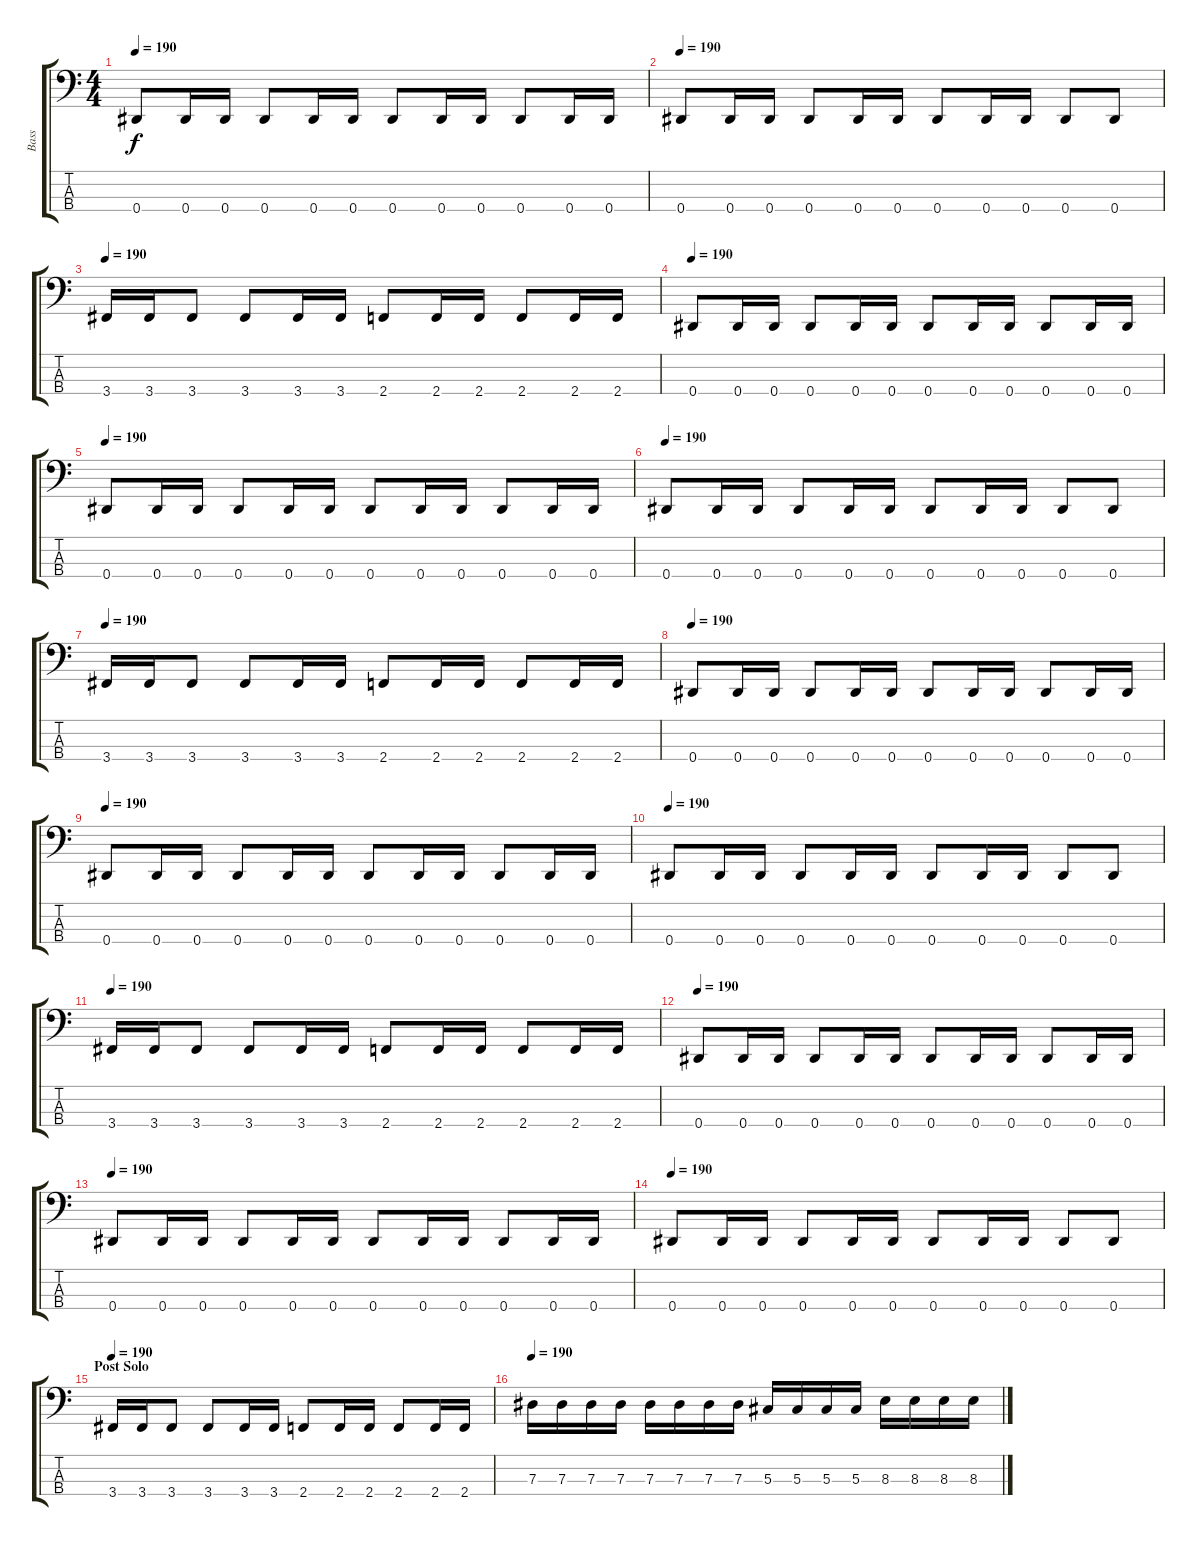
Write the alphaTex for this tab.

\track ("Bass" "Bass") {instrument electricbasspick}
\staff {score tabs}
\tuning (Gb2 Db2 Ab1 Eb1) {hide}
\ts (4 4)
\tempo 190
\clef f4
\ks c
0.4.8{dy f} 0.4.16 0.4.16 0.4.8 0.4.16 0.4.16 0.4.8 0.4.16 0.4.16 0.4.8 0.4.16 0.4.16 |
\tempo 190
0.4.8 0.4.16 0.4.16 0.4.8 0.4.16 0.4.16 0.4.8 0.4.16 0.4.16 0.4.8 0.4.8 |
\tempo 190
3.4.16 3.4.16 3.4.8 3.4.8 3.4.16 3.4.16 2.4.8 2.4.16 2.4.16 2.4.8 2.4.16 2.4.16 |
\tempo 190
0.4.8 0.4.16 0.4.16 0.4.8 0.4.16 0.4.16 0.4.8 0.4.16 0.4.16 0.4.8 0.4.16 0.4.16 |
\tempo 190
0.4.8 0.4.16 0.4.16 0.4.8 0.4.16 0.4.16 0.4.8 0.4.16 0.4.16 0.4.8 0.4.16 0.4.16 |
\tempo 190
0.4.8 0.4.16 0.4.16 0.4.8 0.4.16 0.4.16 0.4.8 0.4.16 0.4.16 0.4.8 0.4.8 |
\tempo 190
3.4.16 3.4.16 3.4.8 3.4.8 3.4.16 3.4.16 2.4.8 2.4.16 2.4.16 2.4.8 2.4.16 2.4.16 |
\tempo 190
0.4.8 0.4.16 0.4.16 0.4.8 0.4.16 0.4.16 0.4.8 0.4.16 0.4.16 0.4.8 0.4.16 0.4.16 |
\tempo 190
0.4.8 0.4.16 0.4.16 0.4.8 0.4.16 0.4.16 0.4.8 0.4.16 0.4.16 0.4.8 0.4.16 0.4.16 |
\tempo 190
0.4.8 0.4.16 0.4.16 0.4.8 0.4.16 0.4.16 0.4.8 0.4.16 0.4.16 0.4.8 0.4.8 |
\tempo 190
3.4.16 3.4.16 3.4.8 3.4.8 3.4.16 3.4.16 2.4.8 2.4.16 2.4.16 2.4.8 2.4.16 2.4.16 |
\tempo 190
0.4.8 0.4.16 0.4.16 0.4.8 0.4.16 0.4.16 0.4.8 0.4.16 0.4.16 0.4.8 0.4.16 0.4.16 |
\tempo 190
0.4.8 0.4.16 0.4.16 0.4.8 0.4.16 0.4.16 0.4.8 0.4.16 0.4.16 0.4.8 0.4.16 0.4.16 |
\tempo 190
0.4.8 0.4.16 0.4.16 0.4.8 0.4.16 0.4.16 0.4.8 0.4.16 0.4.16 0.4.8 0.4.8 |
\section ("" "Post Solo")
\tempo 190
3.4.16 3.4.16 3.4.8 3.4.8 3.4.16 3.4.16 2.4.8 2.4.16 2.4.16 2.4.8 2.4.16 2.4.16 |
\tempo 190
7.3.16{volume 13} 7.3.16 7.3.16 7.3.16 7.3.16 7.3.16 7.3.16 7.3.16 5.3.16 5.3.16 5.3.16 5.3.16 8.3.16 8.3.16 8.3.16 8.3.16
